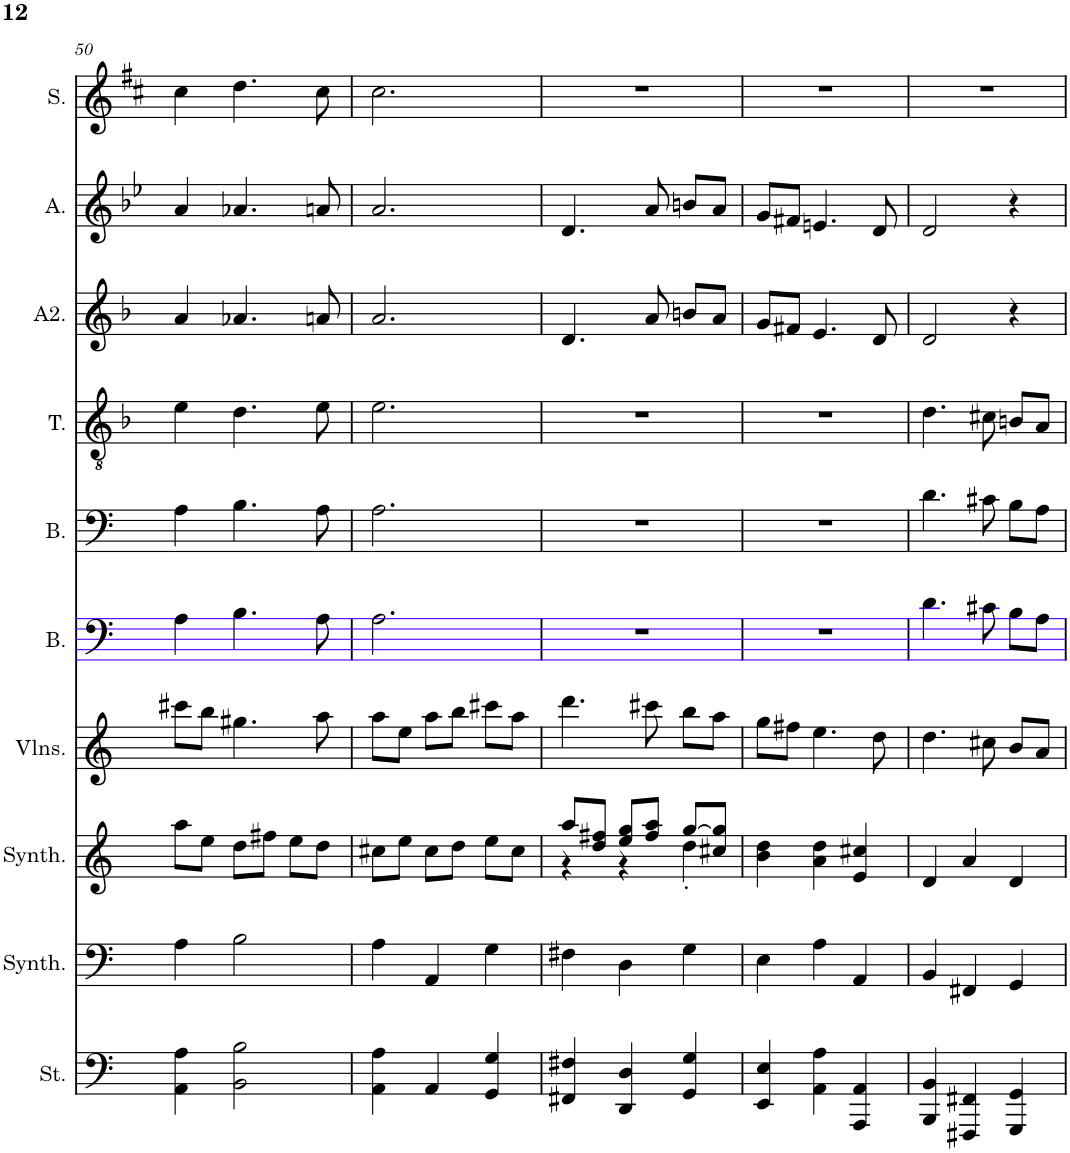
**kern	**kern	**kern	**kern	**kern	**kern	**kern	**kern	**kern	**kern
*part10	*part9	*part8	*part7	*part6	*part5	*part4	*part3	*part2	*part1
*staff10	*staff9	*staff8	*staff7	*staff6	*staff5	*staff4	*staff3	*staff2	*staff1
*I"Cordes, D'Bass/Strings, etc	*I"Synthétiseur d'instruments à cordes, Synth strings, etc	*I"Synthétiseur d'instruments à cordes, Synth strings 2	*I"Violons, 1st violins	*I"Basse 2	*I"Basse	*I"Ténor	*I"Alto 2	*I"Alto	*I"Soprano
*I'St.	*I'Synth.	*I'Synth.	*I'Vlns.	*I'B.	*I'B.	*I'T.	*I'A2.	*I'A.	*I'S.
!!LO:PB:g=z
*clefF4	*clefG2	*clefF4	*clefG2	*clefF4	*clefF4	*clefGv2	*clefG2	*clefG2	*clefG2
*k[]	*k[]	*k[]	*k[]	*k[]	*k[]	*k[b-]	*k[b-]	*k[b-e-]	*k[f#c#]
*M3/4	*M3/4	*M3/4	*M3/4	*M3/4	*M3/4	*M3/4	*M3/4	*M3/4	*M3/4
=50	=50	=50	=50	=50	=50	=50	=50	=50	=50
4AA\ 4A\	4A\	8aa\L	8ccc#X\L	4A\	4A\	4e\	4a/	4a/	4cc#\
.	.	8ee\J	8bb\J	.	.	.	.	.	.
2BB\ 2B\	2B\	8dd\L	4.gg#X\	4.B\	4.B\	4.d\	4.a-X/	4.a-X/	4.dd\
.	.	8ff#X\J	.	.	.	.	.	.	.
.	.	8ee\L	.	.	.	.	.	.	.
.	.	8dd\J	8aa\	8A\	8A\	8e\	8an/	8an/	8cc#\
=51	=51	=51	=51	=51	=51	=51	=51	=51	=51
4AA\ 4A\	4A\	8cc#X\L	8aa\L	2.A\	2.A\	2.e\	2.a/	2.a/	2.cc#\
.	.	8ee\J	8ee\J	.	.	.	.	.	.
4AA/	4AA/	8cc#\L	8aa\L	.	.	.	.	.	.
.	.	8dd\J	8bb\J	.	.	.	.	.	.
4GG/ 4G/	4G\	8ee\L	8ccc#X\L	.	.	.	.	.	.
.	.	8cc#\J	8aa\J	.	.	.	.	.	.
=52	=52	=52	=52	=52	=52	=52	=52	=52	=52
*	*	*^	*	*	*	*	*	*	*
4FF#X/ 4F#X/	4F#X\	8aa/L	4r	4.ddd\	2.r	2.r	2.r	4.d/	4.d/	2.r
.	.	8dd/ 8ff#X/J	.	.	.	.	.	.	.	.
4DD/ 4D/	4D\	8ee/ 8gg/L	4r	.	.	.	.	.	.	.
.	.	8ff#/ 8aa/J	.	8ccc#X\	.	.	.	8a/	8a/	.
4GG/ 4G/	4G\	[8gg/L	4dd'\	8bb\L	.	.	.	8bn/L	8bn/L	.
.	.	8cc#X/ 8gg/]J	.	8aa\J	.	.	.	8a/J	8a/J	.
*	*	*v	*v	*	*	*	*	*	*	*
=53	=53	=53	=53	=53	=53	=53	=53	=53	=53
4EE/ 4E/	4E\	4b\ 4dd\	8gg\L	2.r	2.r	2.r	8g/L	8g/L	2.r
.	.	.	8ff#X\J	.	.	.	8f#X/J	8f#X/J	.
4AA\ 4A\	4A\	4a\ 4dd\	4.ee\	.	.	.	4.e/	4.en/	.
4AAA/ 4AA/	4AA/	4e/ 4cc#X/	.	.	.	.	.	.	.
.	.	.	8dd\	.	.	.	8d/	8d/	.
=54	=54	=54	=54	=54	=54	=54	=54	=54	=54
4BBB/ 4BB/	4BB/	4d/	4.dd\	4.d\	4.d\	4.d\	2d/	2d/	2.r
4FFF#X/ 4FF#X/	4FF#X/	4a/	.	.	.	.	.	.	.
.	.	.	8cc#X\	8c#X\	8c#X\	8c#X\	.	.	.
4GGG/ 4GG/	4GG/	4d/	8b/L	8B\L	8B\L	8Bn/L	4r	4r	.
.	.	.	8a/J	8A\J	8A\J	8A/J	.	.	.
=	=	=	=	=	=	=	=	=	=
*-	*-	*-	*-	*-	*-	*-	*-	*-	*-
